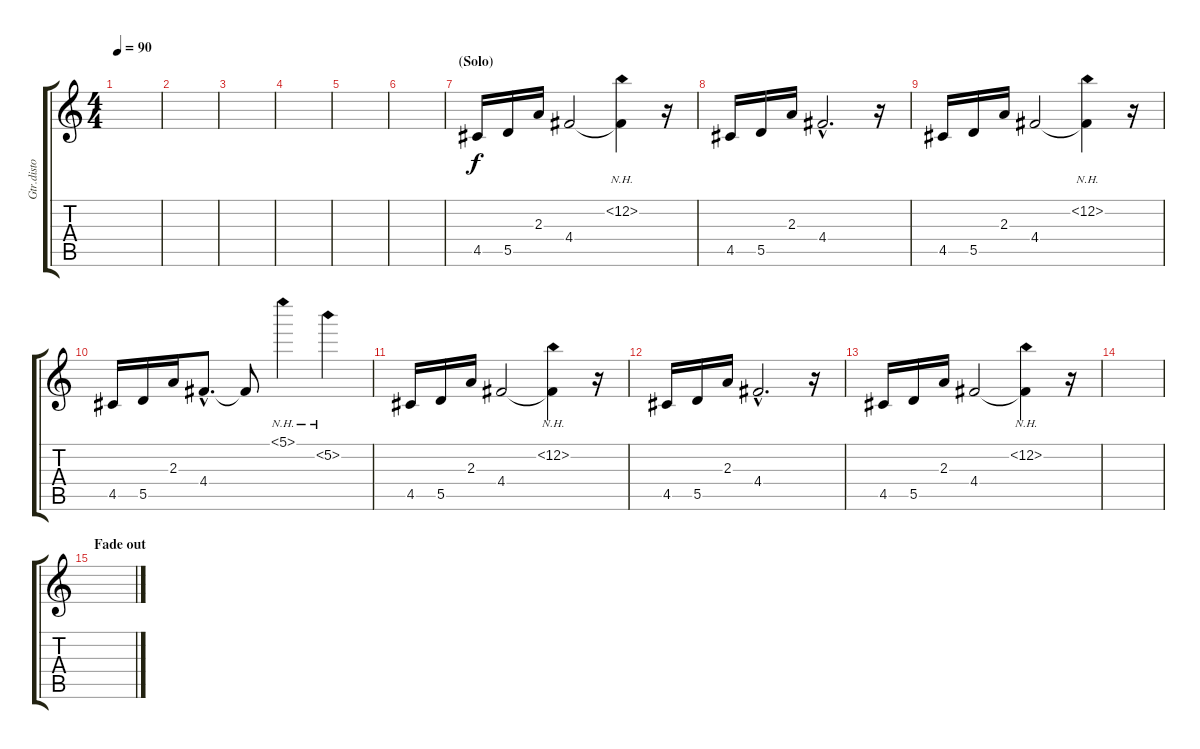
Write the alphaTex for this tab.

\track ("Gtr.disto II" "Gtr.disto ") {instrument distortionguitar}
\staff {score tabs}
\tuning (E4 B3 G3 D3 A2 E2) {hide}
\ts (4 4)
\tempo 90
\clef g2
\ks c
|
|
|
|
|
|
\section ("" "(Solo)")
4.5.16{volume 16 instrument distortionguitar} 5.5.16 2.3.16 4.4.2 (12.2{nh} 4.4{t}).4{volume 9} r.16 |
4.5.16{volume 16 instrument distortionguitar} 5.5.16 2.3.16 4.4{hac}.2{d} r.16 |
4.5.16{volume 16 instrument distortionguitar} 5.5.16 2.3.16 4.4.2 (12.2{nh} 4.4{t}).4{volume 9} r.16 |
4.5.16{volume 16 instrument distortionguitar} 5.5.16 2.3.16 4.4{hac}.8{d} 4.4{t}.8 5.1{nh}.4{volume 10} 5.2{nh}.4 |
4.5.16{volume 16 instrument distortionguitar} 5.5.16 2.3.16 4.4.2 (12.2{nh} 4.4{t}).4{volume 9} r.16 |
4.5.16{volume 16 instrument distortionguitar} 5.5.16 2.3.16 4.4{hac}.2{d} r.16 |
4.5.16{volume 16 instrument distortionguitar} 5.5.16 2.3.16 4.4.2 (12.2{nh} 4.4{t}).4{volume 9} r.16 |
|
\section ("" "Fade out")
